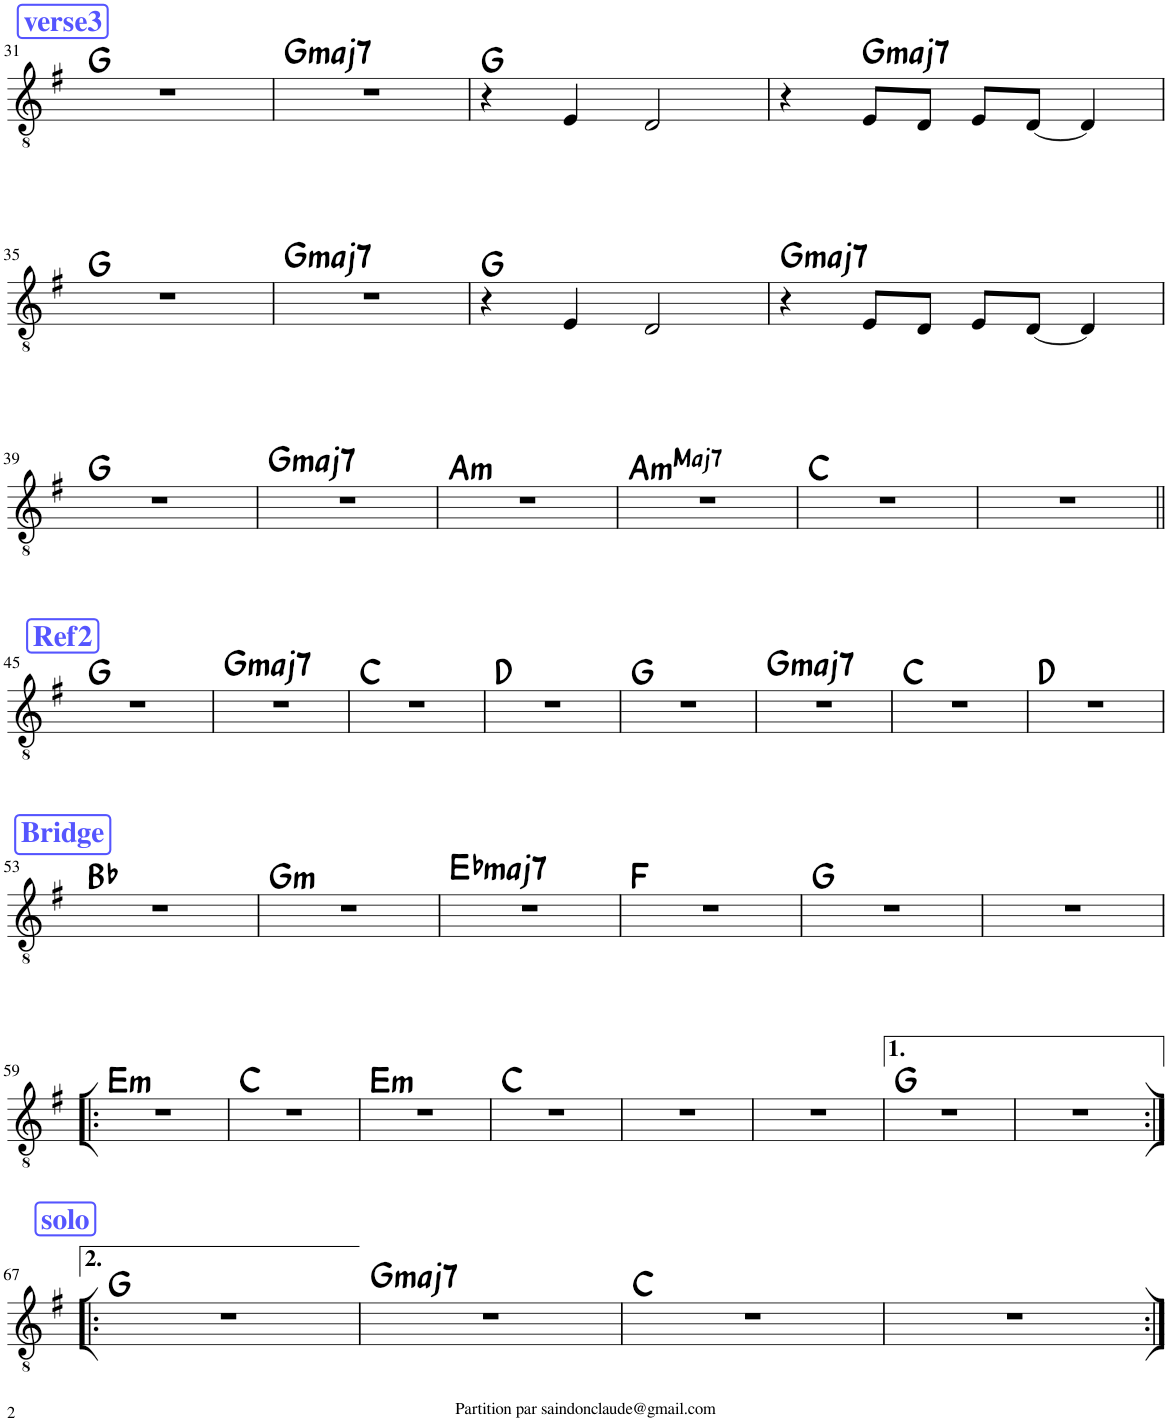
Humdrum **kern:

**kern	**harte
*part1	*part1
*staff1	*
*I"Classical Guitar	*
*I'Guit.	*
!!LO:PB:g=z
*clefGv2	*
*k[f#]	*
*M4/4	*
!!LO:REH:place=s1:a:B:cj:color=#5555FF:fs=14:t=verse3
=31	=31
1r	G:maj
=32	=32
!	!LO:H:kt=maj7
1r	G:maj7
=33	=33
4r	G:maj
4E/	.
2D/	.
=34	=34
4r	.
!	!LO:H:kt=maj7
8E/L	G:maj7
8D/J	.
8E/L	.
[8D/J	.
4D/]	.
!!LO:LB:g=z
=35	=35
1r	G:maj
=36	=36
!	!LO:H:kt=maj7
1r	G:maj7
=37	=37
4r	G:maj
4E/	.
2D/	.
=38	=38
!	!LO:H:kt=maj7
4r	G:maj7
8E/L	.
8D/J	.
8E/L	.
[8D/J	.
4D/]	.
!!LO:LB:g=z
=39	=39
1r	G:maj
=40	=40
!	!LO:H:kt=maj7
1r	G:maj7
=41	=41
!	!LO:H:kt=m
1r	A:min
=42	=42
!	!LO:H:kt=mMaj7
1r	A:minmaj7
=43	=43
1r	C:maj
=44	=44
1r	.
!!LO:LB:g=z
!!LO:REH:place=s1:a:B:cj:color=#5555FF:fs=14:t=Ref2
=45||	=45||
1r	G:maj
=46	=46
!	!LO:H:kt=maj7
1r	G:maj7
=47	=47
1r	C:maj
=48	=48
1r	D:maj
=49	=49
1r	G:maj
=50	=50
!	!LO:H:kt=maj7
1r	G:maj7
=51	=51
1r	C:maj
=52	=52
1r	D:maj
!!LO:LB:g=z
!!LO:REH:place=s1:a:B:cj:color=#5555FF:fs=14:t=Bridge
=53	=53
1r	Bb:maj
=54	=54
!	!LO:H:kt=m
1r	G:min
=55	=55
!	!LO:H:kt=maj7
1r	Eb:maj7
=56	=56
1r	F:maj
=57	=57
1r	G:maj
=58	=58
1r	.
!!LO:LB:g=z
=59!|:	=59!|:
!	!LO:H:kt=m
1r	E:min
=60	=60
1r	C:maj
=61	=61
!	!LO:H:kt=m
1r	E:min
=62	=62
1r	C:maj
=63	=63
1r	.
=64	=64
1r	.
=65	=65
1r	G:maj
=66	=66
1r	.
!!LO:LB:g=z
!!LO:REH:place=s1:a:B:cj:color=#5555FF:fs=14:t=solo
=67:|!|:	=67:|!|:
1r	G:maj
=68	=68
!	!LO:H:kt=maj7
1r	G:maj7
=69	=69
1r	C:maj
=70	=70
1r	.
=:|!	=:|!
*-	*-
